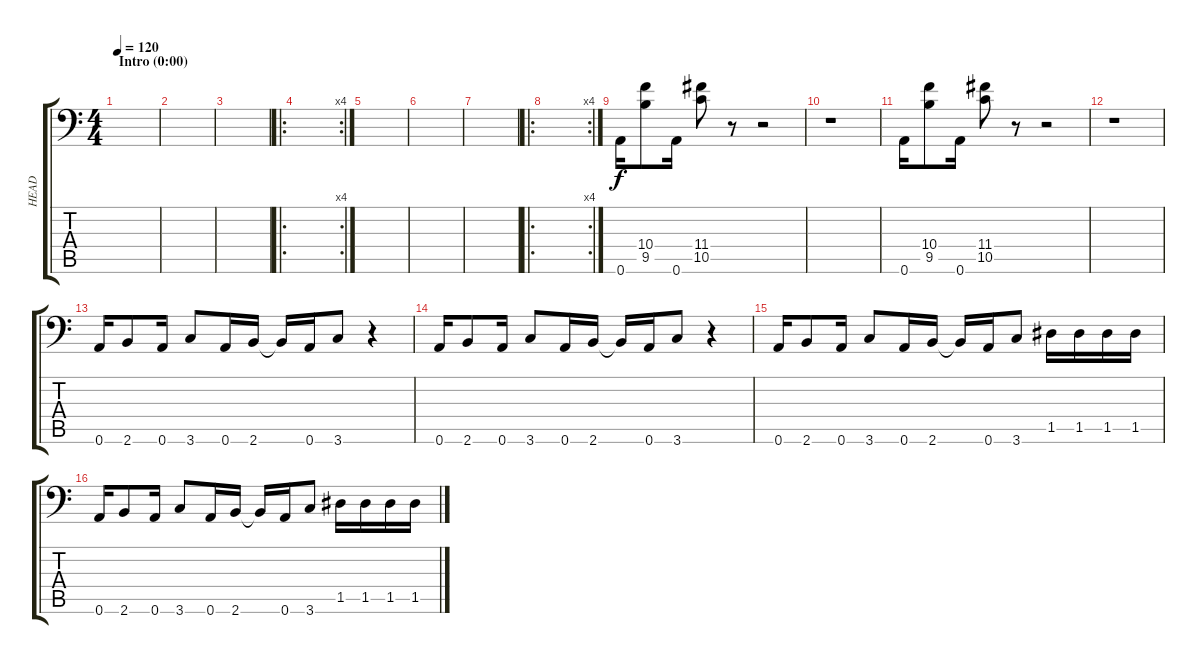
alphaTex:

\track ("HEAD" "HEAD") {instrument distortionguitar}
\staff {score tabs}
\tuning (D4 A3 F3 G2 D2 A1) {hide}
\ts (4 4)
\section ("" "Intro (0:00)")
\tempo 120
\clef f4
\ks c
|
|
|
\ro
\rc 4
|
|
|
|
\ro
\rc 4
|
0.6.16 (10.4 9.5).8 0.6.16 (11.4 10.5).8 r.8 r.2 |
r.1 |
0.6.16 (10.4 9.5).8 0.6.16 (11.4 10.5).8 r.8 r.2 |
r.1 |
0.6.16 2.6.8 0.6.16 3.6.8 0.6.16 2.6.16 2.6{t}.16 0.6.16 3.6.8 r.4 |
0.6.16 2.6.8 0.6.16 3.6.8 0.6.16 2.6.16 2.6{t}.16 0.6.16 3.6.8 r.4 |
0.6.16 2.6.8 0.6.16 3.6.8 0.6.16 2.6.16 2.6{t}.16 0.6.16 3.6.8 1.5.16 1.5.16 1.5.16 1.5.16 |
0.6.16 2.6.8 0.6.16 3.6.8 0.6.16 2.6.16 2.6{t}.16 0.6.16 3.6.8 1.5.16 1.5.16 1.5.16 1.5.16
